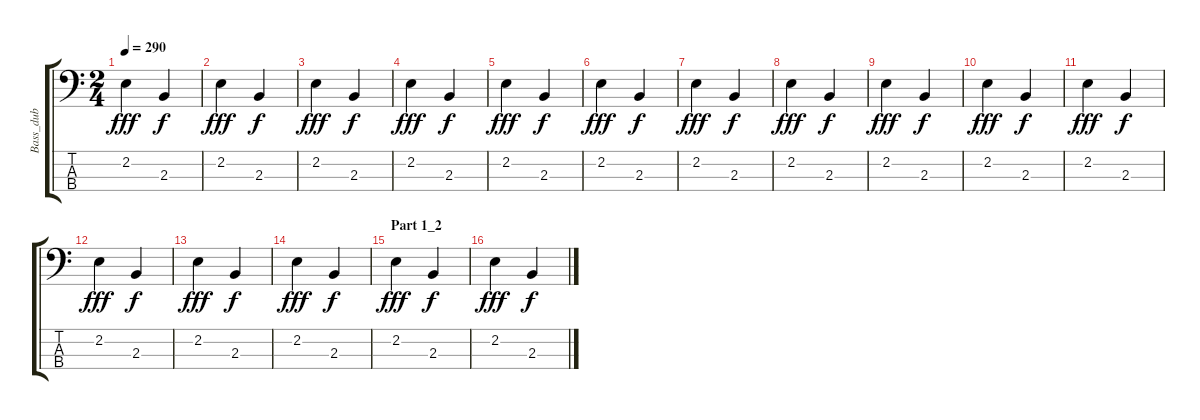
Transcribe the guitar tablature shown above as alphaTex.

\track ("Bass_dub" "Bass_dub") {instrument electricguitarmuted}
\staff {score tabs}
\tuning (G2 D2 A1 E1) {hide}
\ts (2 4)
\tempo 290
\clef f4
\ks c
2.2.4{dy fff} 2.3.4{dy f} |
2.2.4{dy fff} 2.3.4{dy f} |
2.2.4{dy fff} 2.3.4{dy f} |
2.2.4{dy fff} 2.3.4{dy f} |
2.2.4{dy fff} 2.3.4{dy f} |
2.2.4{dy fff} 2.3.4{dy f} |
2.2.4{dy fff instrument acousticbass} 2.3.4{dy f} |
2.2.4{dy fff} 2.3.4{dy f} |
2.2.4{dy fff} 2.3.4{dy f} |
2.2.4{dy fff} 2.3.4{dy f} |
2.2.4{dy fff} 2.3.4{dy f} |
2.2.4{dy fff} 2.3.4{dy f} |
2.2.4{dy fff} 2.3.4{dy f} |
2.2.4{dy fff} 2.3.4{dy f} |
\section ("" "Part 1_2")
2.2.4{dy fff} 2.3.4{dy f} |
2.2.4{dy fff} 2.3.4{dy f}
